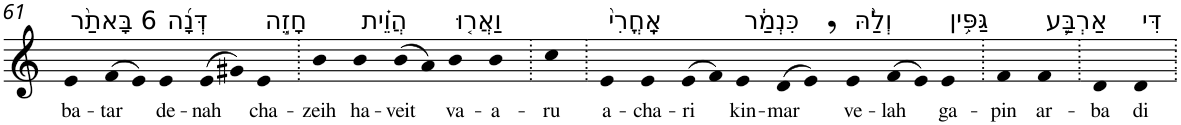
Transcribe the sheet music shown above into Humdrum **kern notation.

**kern	**text
*part1	*part1
*staff1	*staff1
*I"Piano	*
*I'Pno	*
!!LO:PB:g=z
*clefG2	*
*k[]	*
=61	=61
!LO:TX:a:t=6 בָּאתַ֨ר	!
!	!LO:LY:b
4e	ba-
!	!LO:LY:b
(>8f	-tar
8e)	.
!LO:TX:a:t=דְּנָ֜ה	!
!	!LO:LY:b
4e	de-
!	!LO:LY:b
(>8e	-nah
8g#X)	.
!LO:TX:a:t=חָזֵ֣ה	!
!	!LO:LY:b
4e	cha-
=62.	=62.
!	!LO:LY:b
4b	-zeih
!LO:TX:a:t=הֲוֵ֗ית	!
!	!LO:LY:b
4b	ha-
!	!LO:LY:b
(>8b	-veit
8a)	.
!LO:TX:a:t=וַאֲר֤וּ	!
!	!LO:LY:b
4b	va-
!	!LO:LY:b
4b	-a-
=63.	=63.
!	!LO:LY:b
4cc	-ru
=64.	=64.
!LO:TX:a:t=אָֽחֳרִי֙	!
!	!LO:LY:b
4e	a-
!	!LO:LY:b
4e	-cha-
!	!LO:LY:b
(>8e	-ri
8f)	.
!LO:TX:a:t=כִּנְמַ֔ר	!
!	!LO:LY:b
4e	kin-
!	!LO:LY:b
(>8d	-mar
8e,)	.
!LO:TX:a:t=וְלַ֨הּ	!
!	!LO:LY:b
4e	ve-
!	!LO:LY:b
(>8f	-lah
8e)	.
!LO:TX:a:t=גַּפִּ֥ין	!
!	!LO:LY:b
4e	ga-
=65.	=65.
!	!LO:LY:b
4f	-pin
!LO:TX:a:t=אַרְבַּ֛ע	!
!	!LO:LY:b
4f	ar-
=66.	=66.
!	!LO:LY:b
4d	-ba
!LO:TX:a:t=דִּי	!
!	!LO:LY:b
4d	di
=.	=.
*-	*-
